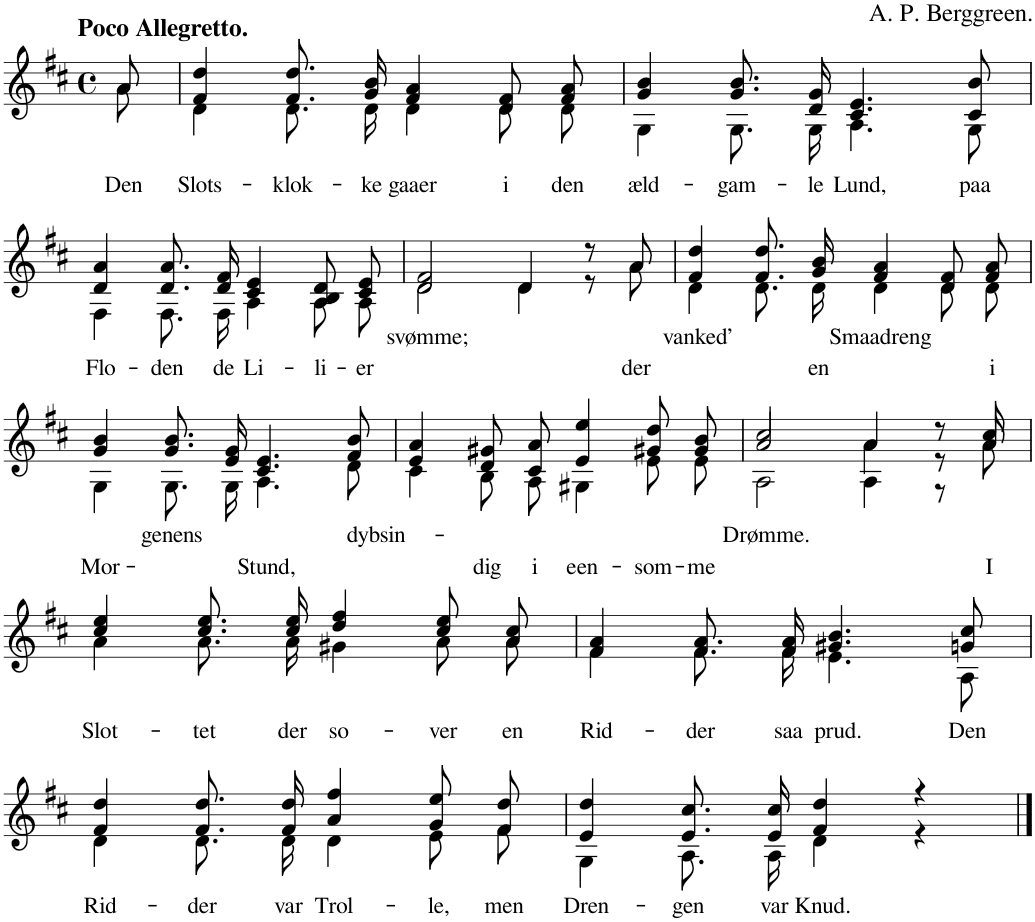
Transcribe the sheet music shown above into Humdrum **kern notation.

**kern	**text
*part1	*part1
*staff1	*staff1
*I"Piano	*
*I'Pno	*
*clefG2	*
*k[f#c#]	*
*M4/4	*
*met(c)	*
=1	=1
*^	*
!LO:TX:a:B:t=Poco Allegretto.	!	!
!	!	!LO:LY:b
8a/	8a\	Den
=2	=2	=2
!	!	!LO:LY:b
4f#/ 4dd/	4d\	Slots-
!	!	!LO:LY:b
8.f#/ 8.dd/L	8.d\L	-klok-
!	!	!LO:LY:b
16g/ 16b/Jk	16d\Jk	-ke
!	!	!LO:LY:b
4f#/ 4a/	4d\	gaaer
!	!	!LO:LY:b
8d/ 8f#/L	8d\L	i
!	!	!LO:LY:b
8f#/ 8a/J	8d\J	den
=3	=3	=3
!	!	!LO:LY:b
4g/ 4b/	4G\	æld-
!	!	!LO:LY:b
8.g/ 8.b/L	8.G\L	-gam-
!	!	!LO:LY:b
16d/ 16g/Jk	16G\Jk	-le
!	!	!LO:LY:b
4.c#/ 4.e/	4.A\	Lund,
!	!	!LO:LY:b
8c#/ 8b/	8G\	paa
!!LO:LB:g=z	!!
=4	=4	=4
!	!	!LO:LY:b
4d/ 4a/	4F#\	Flo-
!	!	!LO:LY:b
8.d/ 8.a/L	8.F#\L	-den
!	!	!LO:LY:b
16d/ 16f#/Jk	16F#\Jk	de
!	!	!LO:LY:b
4c#/ 4e/	4A\	Li-
!	!	!LO:LY:b
8A/ 8B/ 8d/L	8A\L	-li-
!	!	!LO:LY:b
8c#/ 8e/J	8A\J	-er
=5	=5	=5
!	!	!LO:LY:b
2d/ 2f#/	2d\	svømme;
4d/	4d\	.
8r	8r	.
!	!	!LO:LY:b
8a/	8a\	der
=6	=6	=6
!	!	!LO:LY:b
4f#/ 4dd/	4d\	vanked’
8.f#/ 8.dd/L	8.d\L	.
!	!	!LO:LY:b
16g/ 16b/Jk	16d\Jk	en
!	!	!LO:LY:b
4f#/ 4a/	4d\	Smaadreng
8d/ 8f#/L	8d\L	.
!	!	!LO:LY:b
8f#/ 8a/J	8d\J	i
!!LO:LB:g=z	!!
=7	=7	=7
!	!	!LO:LY:b
4g/ 4b/	4G\	Mor-
!	!	!LO:LY:b
8.g/ 8.b/L	8.G\L	-genens
16e/ 16g/Jk	16G\Jk	.
!	!	!LO:LY:b
4.c#/ 4.e/	4.A\	Stund,
!	!	!LO:LY:b
8f#/ 8b/	8d\	dybsin-
=8	=8	=8
4e/ 4a/	4c#\	.
!	!	!LO:LY:b
8d/ 8g#X/L	8B\L	-dig
!	!	!LO:LY:b
8c#/ 8a/J	8A\J	i
!	!	!LO:LY:b
4e/ 4ee/	4G#X\	een-
!	!	!LO:LY:b
8g#X/ 8dd/L	8e\L	-som-
!	!	!LO:LY:b
8g#/ 8b/J	8e\J	-me
=9	=9	=9
!	!	!LO:LY:b
*	*^	*
2cc#/	2A\	2a/	Drømme.
4a/	4A\	4a\	.
8r	8r	8r	.
!	!	!	!LO:LY:b
8cc#/	8a\	8a/	I
!!LO:LB:g=z	!!	!!
=10	=10	=10	=10
!	!	!	!LO:LY:b
*	*v	*v	*
4cc#/ 4ee/	4a\	Slot-
!	!	!LO:LY:b
8.cc#\ 8.ee\L	8.a\L	-tet
!	!	!LO:LY:b
16cc#\ 16ee\Jk	16a\Jk	der
!	!	!LO:LY:b
4dd/ 4ff#/	4g#X\	so-
!	!	!LO:LY:b
8cc#\ 8ee\L	8a\L	-ver
!	!	!LO:LY:b
8a\ 8cc#\J	8a\J	en
=11	=11	=11
!	!	!LO:LY:b
4f#/ 4a/	4f#\	Rid-
!	!	!LO:LY:b
8.f#/ 8.a/L	8.f#\L	-der
!	!	!LO:LY:b
16f#/ 16a/Jk	16f#\Jk	saa
!	!	!LO:LY:b
4.g#X/ 4.b/	4.e\	prud.
!	!	!LO:LY:b
8gn/ 8cc#/	8A\	Den
!!LO:LB:g=z	!!
=12	=12	=12
!	!	!LO:LY:b
4f#/ 4dd/	4d\	Rid-
!	!	!LO:LY:b
8.f#/ 8.dd/L	8.d\L	-der
!	!	!LO:LY:b
16f#/ 16dd/Jk	16d\Jk	var
!	!	!LO:LY:b
4a/ 4ff#/	4d\	Trol-
!	!	!LO:LY:b
8g\ 8ee\L	8e\L	-le,
!	!	!LO:LY:b
8f#\ 8dd\J	8f#\J	men
=13	=13	=13
!	!	!LO:LY:b
4e/ 4dd/	4G\	Dren-
!	!	!LO:LY:b
8.e/ 8.cc#/L	8.A\L	-gen
!	!	!LO:LY:b
16e/ 16cc#/Jk	16A\Jk	var
!	!	!LO:LY:b
4f#/ 4dd/	4d\	Knud.
4r	4r	.
*v	*v	*
==	==
*-	*-
